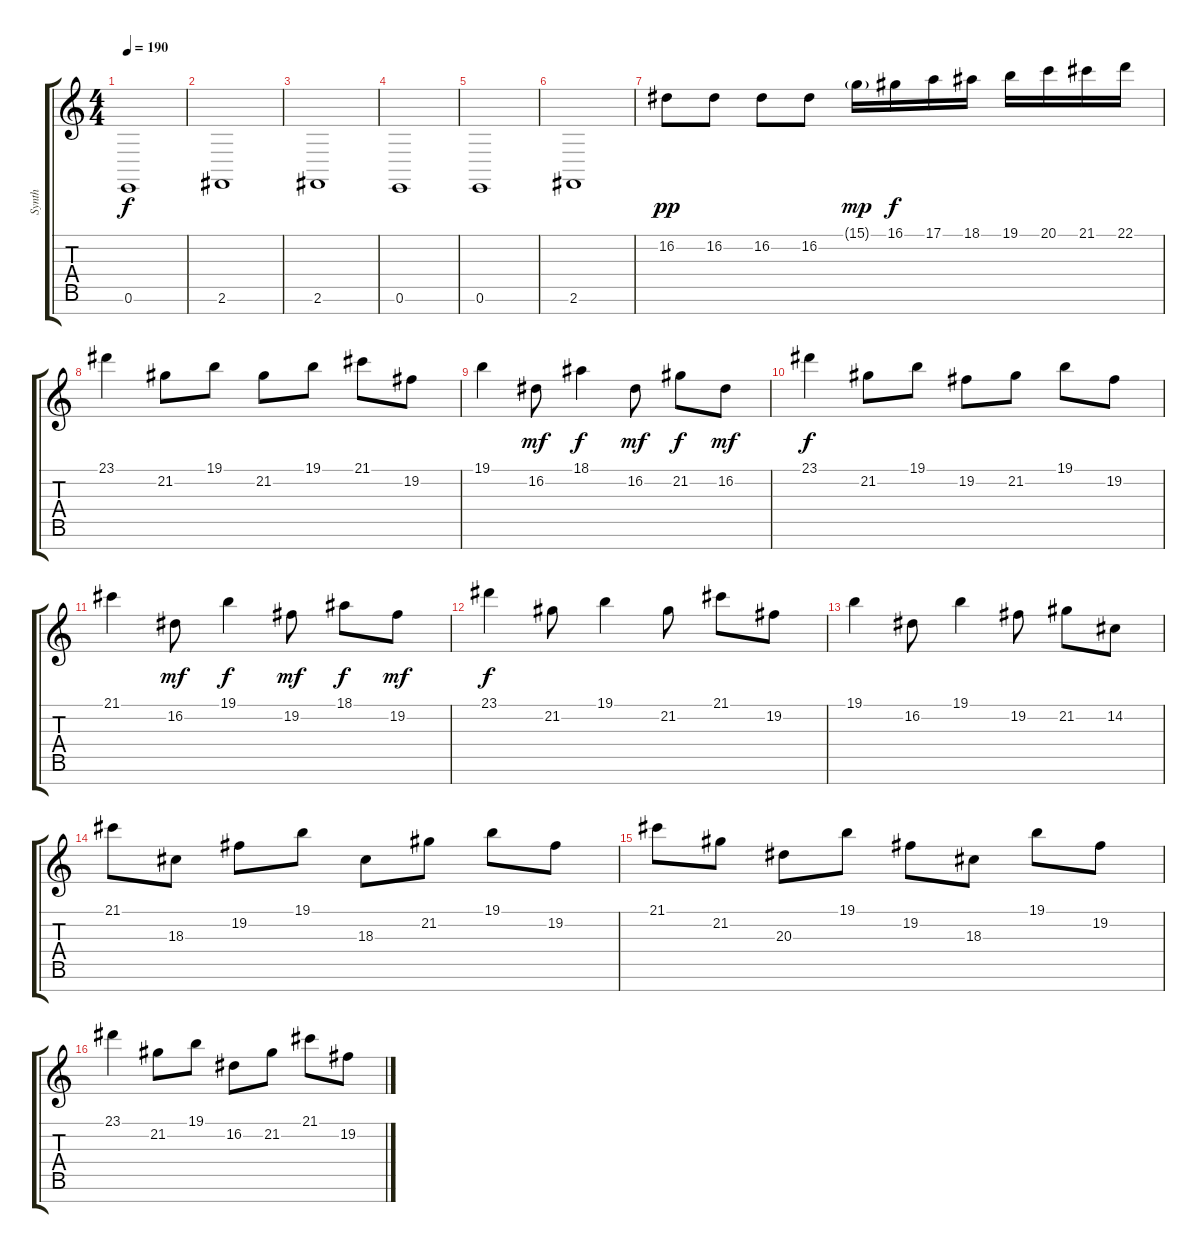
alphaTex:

\track ("Synth" "Synth") {instrument pad3polysynth}
\staff {score tabs}
\tuning (E4 B3 G3 D3 A2 E2 B1) {hide}
\ts (4 4)
\tempo 190
\clef g2
\ks c
0.6.1{dy f} |
2.6.1 |
2.6.1 |
0.6.1 |
0.6.1 |
2.6.1 |
16.2.8{dy pp volume 13 instrument pad3polysynth} 16.2.8 16.2.8 16.2.8 15.1{g}.16{dy mp} 16.1.16{dy f} 17.1.16 18.1.16 19.1.16 20.1.16 21.1.16 22.1.16 |
23.1.4 21.2.8 19.1.8 21.2.8 19.1.8 21.1.8 19.2.8 |
19.1.4 16.2.8{dy mf} 18.1.4{dy f} 16.2.8{dy mf} 21.2.8{dy f} 16.2.8{dy mf} |
23.1.4{dy f} 21.2.8 19.1.8 19.2.8 21.2.8 19.1.8 19.2.8 |
21.1.4 16.2.8{dy mf} 19.1.4{dy f} 19.2.8{dy mf} 18.1.8{dy f} 19.2.8{dy mf} |
23.1.4{dy f} 21.2.8 19.1.4 21.2.8 21.1.8 19.2.8 |
19.1.4 16.2.8 19.1.4 19.2.8 21.2.8 14.2.8 |
21.1.8 18.3.8 19.2.8 19.1.8 18.3.8 21.2.8 19.1.8 19.2.8 |
21.1.8 21.2.8 20.3.8 19.1.8 19.2.8 18.3.8 19.1.8 19.2.8 |
23.1.4 21.2.8 19.1.8 16.2.8 21.2.8 21.1.8 19.2.8
